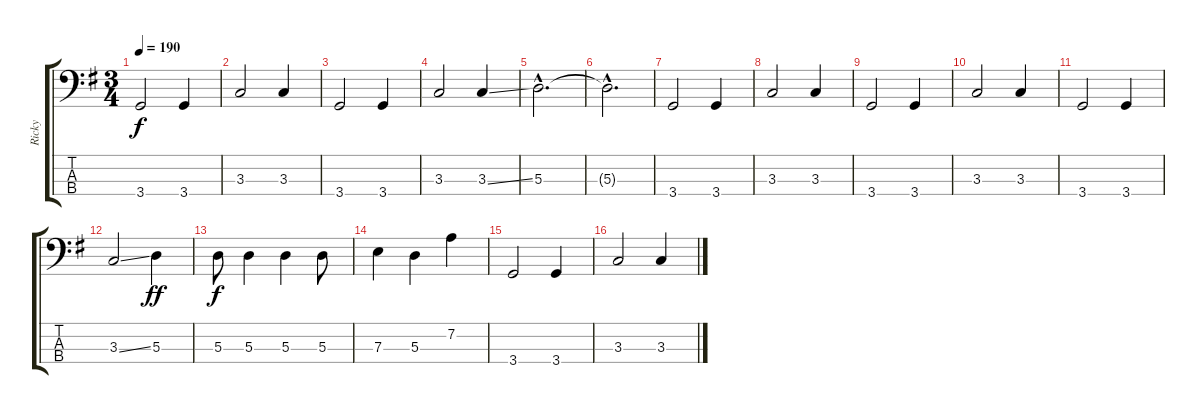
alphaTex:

\track ("Ricky" "Ricky") {instrument acousticbass}
\staff {score tabs}
\tuning (G2 D2 A1 E1) {hide}
\ts (3 4)
\tempo 190
\clef f4
\ks g
3.4.2{dy f} 3.4.4 |
3.3.2 3.3.4 |
3.4.2 3.4.4 |
3.3.2 3.3{ss}.4 |
5.3{hac}.2{d} |
5.3{hac t}.2{d} |
3.4.2 3.4.4 |
3.3.2 3.3.4 |
3.4.2 3.4.4 |
3.3.2 3.3.4 |
3.4.2 3.4.4 |
3.3{ss}.2 5.3.4{dy ff} |
5.3.8{dy f} 5.3.4 5.3.4 5.3.8 |
7.3.4 5.3.4 7.2.4 |
3.4.2 3.4.4 |
3.3.2 3.3.4
